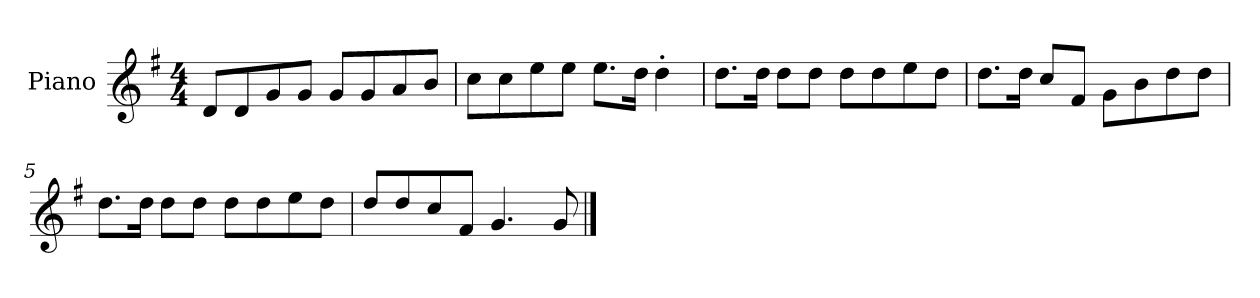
**kern
*part1
*staff1
*I"Piano
*I'P-no
*clefG2
*k[f#]
*M4/4
*MM90
=1
8d/L
8d/
8g/
8g/J
8g/L
8g/
8a/
8b/J
=2
8cc\L
8cc\
8ee\
8ee\J
8.ee\L
16dd\Jk
4dd'\
=3
8.dd\L
16dd\Jk
8dd\L
8dd\J
8dd\L
8dd\
8ee\
8dd\J
=4
8.dd\L
16dd\Jk
8cc/L
8f#/J
8g\L
8b\
8dd\
8dd\J
!!LO:LB:g=z
=5
8.dd\L
16dd\Jk
8dd\L
8dd\J
8dd\L
8dd\
8ee\
8dd\J
=6
8dd/L
8dd/
8cc/
8f#/J
4.g/
8g/
==
*-
